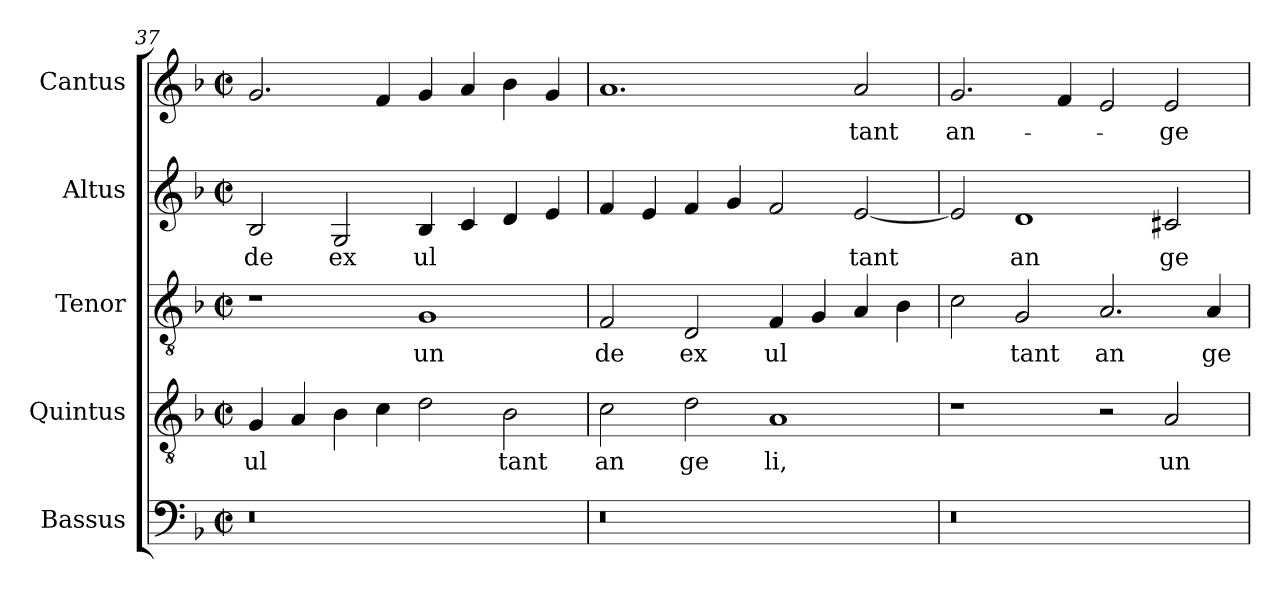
**kern	**kern	**text	**kern	**text	**kern	**text	**kern	**text
*part5	*part4	*part4	*part3	*part3	*part2	*part2	*part1	*part1
*staff5	*staff4	*staff4	*staff3	*staff3	*staff2	*staff2	*staff1	*staff1
*I"Bassus	*I"Quintus	*	*I"Tenor	*	*I"Altus	*	*I"Cantus	*
*clefF4	*clefGv2	*	*clefGv2	*	*clefG2	*	*clefG2	*
*k[b-]	*k[b-]	*	*k[b-]	*	*k[b-]	*	*k[b-]	*
*F:	*F:	*	*F:	*	*F:	*	*F:	*
*M2/2	*M2/2	*	*M2/2	*	*M2/2	*	*M2/2	*
*met(c|)	*met(c|)	*	*met(c|)	*	*met(c|)	*	*met(c|)	*
=37	=37	=37	=37	=37	=37	=37	=37	=37
!	!	!LO:LY:b:cj	!	!	!	!LO:LY:b:cj	!	!
0r	4G/	ul	1r	.	2B-/	de	2.g/	.
.	4A/	.	.	.	.	.	.	.
!	!	!	!	!	!	!LO:LY:b:cj	!	!
.	4B-\	.	.	.	2G/	ex	.	.
.	4c\	.	.	.	.	.	4f/	.
!	!	!	!	!LO:LY:b:cj	!	!LO:LY:b:cj	!	!
.	2d\	.	1G	un	4B-/	ul	4g/	.
.	.	.	.	.	4c/	.	4a/	.
!	!	!LO:LY:b:cj	!	!	!	!	!	!
.	2B-\	tant	.	.	4d/	.	4b-\	.
.	.	.	.	.	4e/	.	4g/	.
=38	=38	=38	=38	=38	=38	=38	=38	=38
!	!	!LO:LY:b:cj	!	!LO:LY:b:cj	!	!	!	!
0r	2c\	an	2F/	de	4f/	.	1.a	.
.	.	.	.	.	4e/	.	.	.
!	!	!LO:LY:b:cj	!	!LO:LY:b:cj	!	!	!	!
.	2d\	ge	2D/	ex	4f/	.	.	.
.	.	.	.	.	4g/	.	.	.
!	!	!LO:LY:b:cj	!	!LO:LY:b:cj	!	!	!	!
.	1A	li,	4F/	ul	2f/	.	.	.
.	.	.	4G/	.	.	.	.	.
!	!	!	!	!	!	!LO:LY:b	!	!LO:LY:b:cj
.	.	.	4A/	.	[<2e/	tant	2a/	-tant
.	.	.	4B-\	.	.	.	.	.
=39	=39	=39	=39	=39	=39	=39	=39	=39
!	!	!	!	!	!	!	!	!LO:LY:b:cj
0r	1r	.	2c\	.	2e/]	.	2.g/	an-
!	!	!	!	!LO:LY:b:cj	!	!LO:LY:b:cj	!	!
.	.	.	2G/	tant	1d	an	.	.
.	.	.	.	.	.	.	4f/	.
!	!	!	!	!LO:LY:b:cj	!	!	!	!
.	2r	.	2.A/	an	.	.	2e/	.
!	!	!LO:LY:b:cj	!	!	!	!LO:LY:b:cj	!	!LO:LY:b:cj
.	2A/	un	.	.	2c#/	ge	2e/	-ge-
!	!	!	!	!LO:LY:b:cj	!	!	!	!
.	.	.	4A/	ge	.	.	.	.
=	=	=	=	=	=	=	=	=
*-	*-	*-	*-	*-	*-	*-	*-	*-
